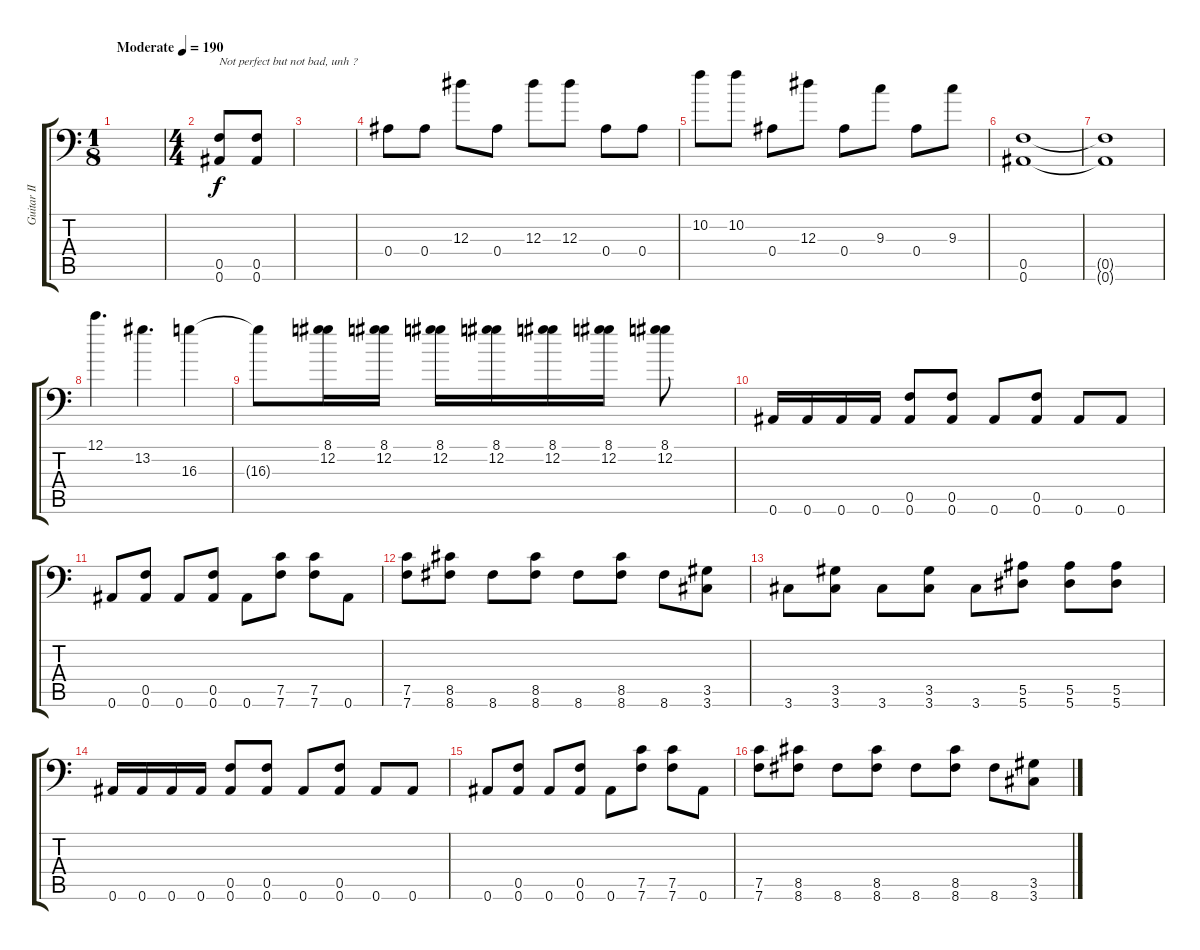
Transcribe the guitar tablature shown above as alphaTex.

\track ("Guitar II" "Guitar II") {instrument distortionguitar bank 255}
\staff {score tabs}
\tuning (C4 G3 Eb3 Bb2 F2 Bb1) {hide}
\ts (1 8)
\tempo (190 "Moderate")
\clef f4
\ks c
|
\ts (4 4)
(0.5 0.6).8{txt "Not perfect but not bad, unh ?"} (0.5 0.6).8 |
|
0.4.8 0.4.8 12.3.8 0.4.8 12.3.8 12.3.8 0.4.8 0.4.8 |
10.2.8 10.2.8 0.4.8 12.3.8 0.4.8 9.3.8 0.4.8 9.3.8 |
(0.5 0.6).1 |
(0.5{t} 0.6{t}).1 |
12.1.4{d} 13.2.4{d} 16.3.4 |
16.3{t}.8 (8.1 12.2).16 (8.1 12.2).16 (8.1 12.2).16 (8.1 12.2).16 (8.1 12.2).16 (8.1 12.2).16 (8.1 12.2).8 |
0.6.16 0.6.16 0.6.16 0.6.16 (0.5 0.6).8 (0.5 0.6).8 0.6.8 (0.5 0.6).8 0.6.8 0.6.8 |
0.6.8 (0.5 0.6).8 0.6.8 (0.5 0.6).8 0.6.8 (7.5 7.6).8 (7.5 7.6).8 0.6.8 |
(7.5 7.6).8 (8.5 8.6).8 8.6.8 (8.5 8.6).8 8.6.8 (8.5 8.6).8 8.6.8 (3.5 3.6).8 |
3.6.8 (3.5 3.6).8 3.6.8 (3.5 3.6).8 3.6.8 (5.5 5.6).8 (5.5 5.6).8 (5.5 5.6).8 |
0.6.16 0.6.16 0.6.16 0.6.16 (0.5 0.6).8 (0.5 0.6).8 0.6.8 (0.5 0.6).8 0.6.8 0.6.8 |
0.6.8 (0.5 0.6).8 0.6.8 (0.5 0.6).8 0.6.8 (7.5 7.6).8 (7.5 7.6).8 0.6.8 |
(7.5 7.6).8 (8.5 8.6).8 8.6.8 (8.5 8.6).8 8.6.8 (8.5 8.6).8 8.6.8 (3.5 3.6).8
